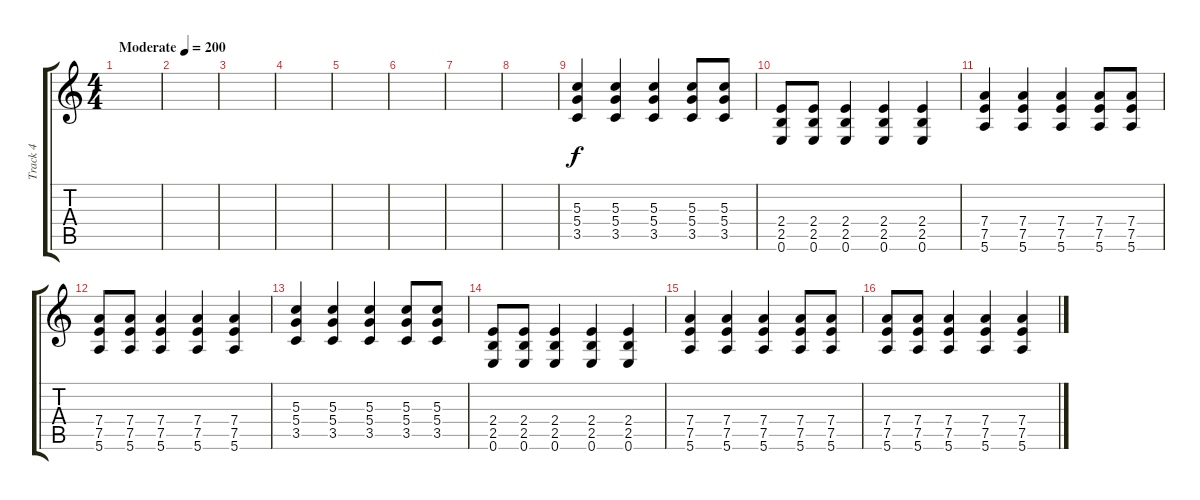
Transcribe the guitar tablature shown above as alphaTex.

\track ("Track 4" "Track 4") {instrument overdrivenguitar}
\staff {score tabs}
\tuning (E4 B3 G3 D3 A2 E2) {hide}
\ts (4 4)
\tempo (200 "Moderate")
\clef g2
\ks c
|
|
|
|
|
|
|
|
(5.3 5.4 3.5).4 (5.3 5.4 3.5).4 (5.3 5.4 3.5).4 (5.3 5.4 3.5).8 (5.3 5.4 3.5).8 |
(2.4 2.5 0.6).8 (2.4 2.5 0.6).8 (2.4 2.5 0.6).4 (2.4 2.5 0.6).4 (2.4 2.5 0.6).4 |
(7.4 7.5 5.6).4 (7.4 7.5 5.6).4 (7.4 7.5 5.6).4 (7.4 7.5 5.6).8 (7.4 7.5 5.6).8 |
(7.4 7.5 5.6).8 (7.4 7.5 5.6).8 (7.4 7.5 5.6).4 (7.4 7.5 5.6).4 (7.4 7.5 5.6).4 |
(5.3 5.4 3.5).4 (5.3 5.4 3.5).4 (5.3 5.4 3.5).4 (5.3 5.4 3.5).8 (5.3 5.4 3.5).8 |
(2.4 2.5 0.6).8 (2.4 2.5 0.6).8 (2.4 2.5 0.6).4 (2.4 2.5 0.6).4 (2.4 2.5 0.6).4 |
(7.4 7.5 5.6).4 (7.4 7.5 5.6).4 (7.4 7.5 5.6).4 (7.4 7.5 5.6).8 (7.4 7.5 5.6).8 |
(7.4 7.5 5.6).8 (7.4 7.5 5.6).8 (7.4 7.5 5.6).4 (7.4 7.5 5.6).4 (7.4 7.5 5.6).4
